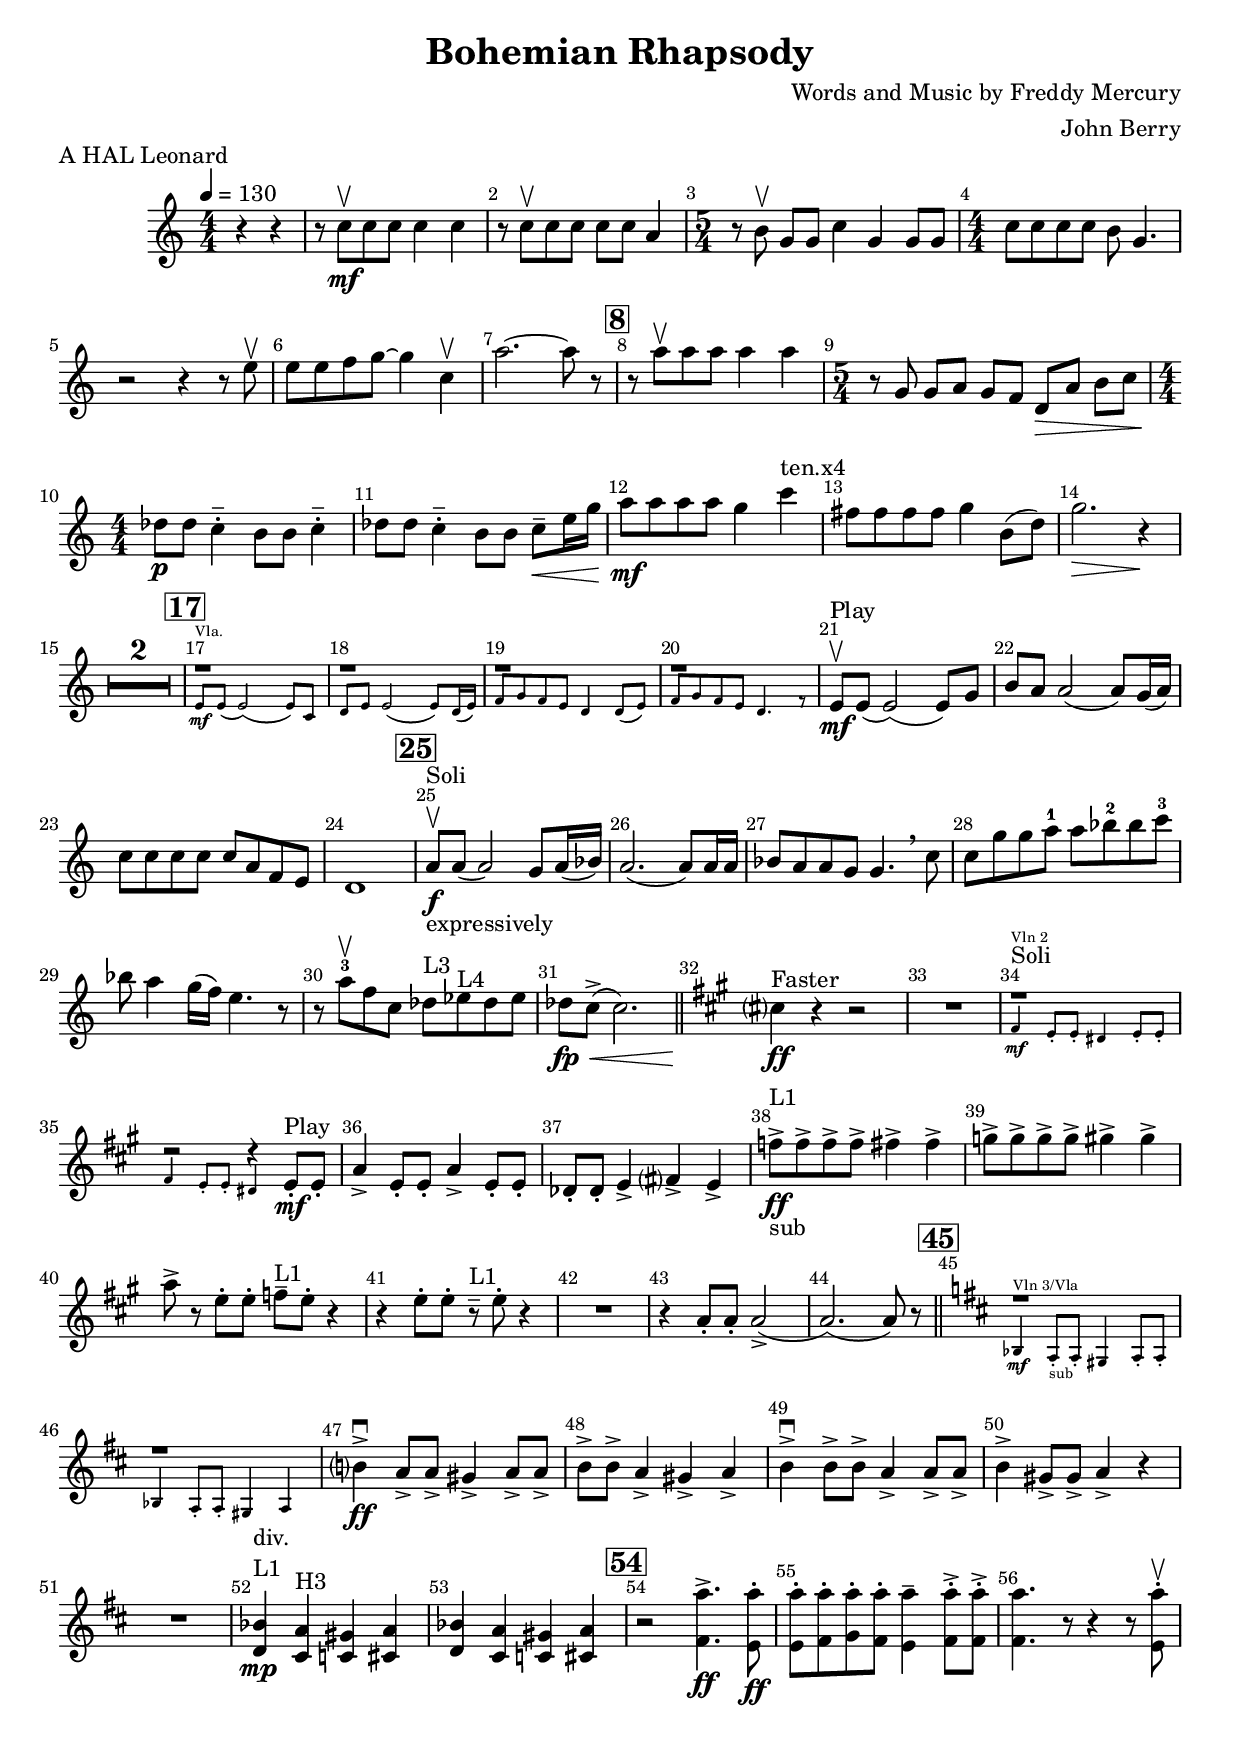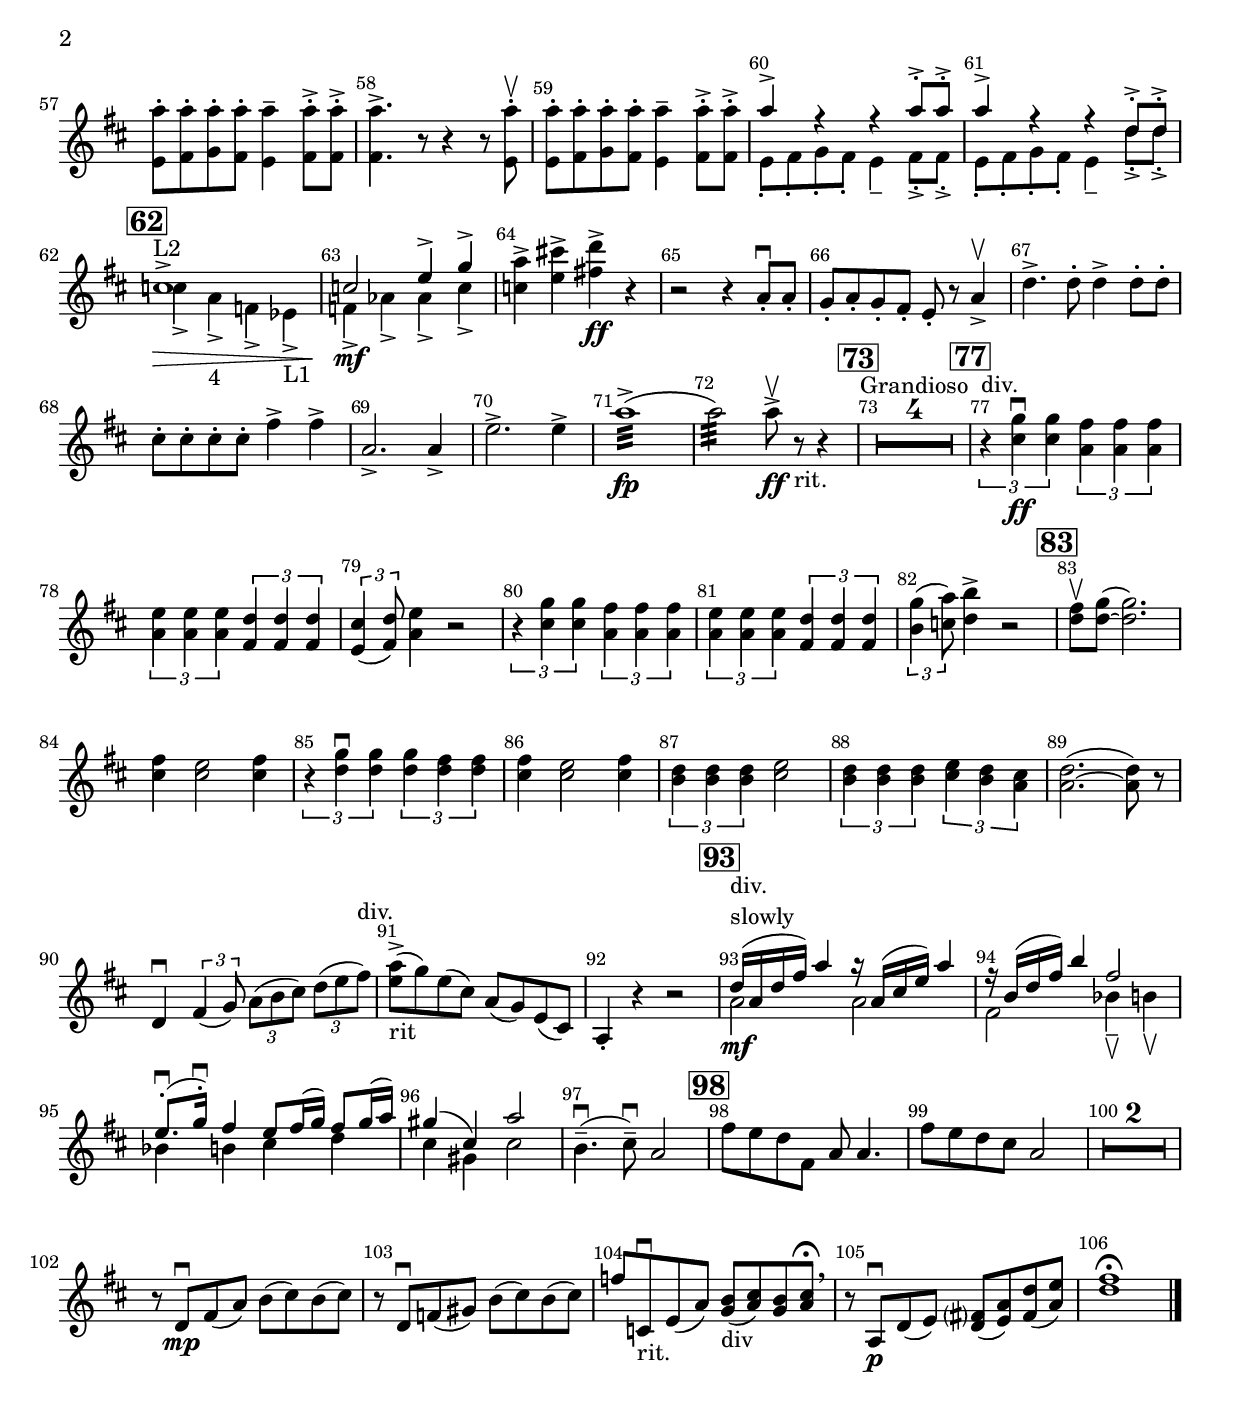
\version "2.18.2"
\header{
  title = "Bohemian Rhapsody"
  piece = "A HAL Leonard"
  composer = "Words and Music by Freddy Mercury"
  arranger = "John Berry"
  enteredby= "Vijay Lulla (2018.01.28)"
}

\layout {
  \context {
    \Score
      \override BarNumber.break-visibility = ##(#f #t #t)
      \override MultiMeasureRest.expand-limit = #1
      %% \override SpacingSpanner.base-shortest-duration = #(ly:make-moment 1/20)
  }
}

voiceconsts = {
  \key c \major
  \numericTimeSignature
  \compressFullBarRests
  \tempo 4 = 130
  \set Score.markFormatter = #format-mark-box-barnumbers
}

%% showLastLength = R1*8 %% last few measures %% Comment to typeset whole score

\book {
  \score {
    \new Staff {
      \new Voice {
        \relative c' {
          \voiceconsts
          \time 4/4 \clef treble
          \partial 2 r4 r4 | r8 c'8\mf\upbow c8 c8 c4 c4 | r8 c8\upbow c8 c8 c8 c8 a4 |
          \time 5/4 r8 b8\upbow g8 g8 c4 g4 g8 g8 |
          \time 4/4 c8 c8 c8 c8 b8 g4. | 
          r2 r4 r8 e'8\upbow | e8 e8 f8 g8~ g4 c,4\upbow |
          a'2.~ a8 r8 | \mark\default\barNumberCheck #8
          r8 a8\upbow a8 a8 a4 a4 | \time 5/4 r8 g,8 g8 a8 g8 f8 d8\> a'8 b8 c8 |
          \time 4/4 des8\p des8 c4-.-- b8 b8 c4-.-- | 
          des8 des8 c4-.-- b8 b8 c8--\< e16 g16 | a8\mf a8 a8 a8 g4 c4^"ten.x4" |
          fis,8 fis8 fis8 fis8 g4 b,8( d8)  | g2.\> r4 \! |
          R1*4/4*2 | \mark\default\barNumberCheck #17
          <<
            {d1\rest | d1\rest | d1\rest | d1\rest}
            \new CueVoice {
              e,8\mf^"Vla." e8( e2)( e8) c8 | 
              d8 e8 e2( e8) d16( e16) |
              f8 g8 f8 e8 d4 d8( e8) |
              f8 g8 f8 e8 d4. f8\rest
            }
          >> | 
          e8\mf\upbow^"Play" e8( e2)( e8) g8 | b8 a8 a2( a8) g16( a16) |
          c8 c8 c8 c8 c8 a8 f8 e8 | d1 | \mark\default\barNumberCheck #25
          a'8\f\upbow^"Soli"_"expressively" a8( a2) g8 a16( bes16) |
          a2.( a8) a16 a16 | bes8 a8 a8 g8 g4.\breathe c8 | 
          c8 g'8 g8 a8^1 a bes8^2 bes8 c8^3 | bes8 a4 g16( f16) e4. r8 |
          r8 a8^3\upbow f8 c8 des8^"L3" ees8^"L4" des8 ees8 |
          des8\fp\< c8->( c2.) \bar "||" \barNumberCheck #32
          \key a \major
          %% \tempo 8 = 60
          cis?4\ff^"Faster" r4 r2 | R1*4/4*1 | 
          <<
            {d1\rest^"Soli" | d2\rest d4\rest }
            \new CueVoice {
              fis,4\mf^"Vln 2" e8-. e8-. dis4 e8-. e8-. |
              fis4 e8-. e8-. dis4
            }
          >> e8-.\mf^"Play" e8-. | a4-> e8-. e8-. a4-> e8-. e8-. |
          des8-. des8-. e4-> fis?4-> e4-> | f'8->^"L1"\ff_"sub" f8-> f8-> f8-> fis4-> fis4-> |
          g8-> g8-> g8-> g8-> gis4-> gis4-> | a8-> r8 e8-. e8-. f8--^"L1" e8-. r4 |
          r4 e8-. e8-. r8--^"L1" e8-. r4 | R1*4/4*1 | r4 a,8-. a8-. a2->( | 
          a2.)( a8) r8 \bar "||" \mark\default\barNumberCheck #45
          \key d\major
          <<
            {d1\rest | d1\rest }
            \new CueVoice {
              bes,4\mf^"Vln 3/Vla" a8-._"sub" a8-. gis4 a8-. a8-. |
              bes4 a8-. a8-. gis4 a4 
            }
          >>
          b'?4->\ff\downbow a8-> a8-> gis4-> a8-> a8-> |
          b8-> b8-> a4-> gis4-> a4-> | b4->\downbow b8-> b8-> a4-> a8-> a8-> |
          b4-> gis8-> gis8-> a4-> r4 | R1*4/4*1 |
          < bes d,>4^\markup{\column{\line{div.}\line{L1}}}\mp <a cis,>4^"H3" <gis c,>4 <a cis,>4 |
          <bes d,>4 <a cis,>4 <gis c,>4 <a cis,>4 | \mark\default \barNumberCheck #54
          r2 <a' fis,>4.->\ff <a e,>8-.\ff | 
          <a e,>8-. <a fis,>8-. <a g,>8-. <a fis,>8-. <a e,>4-- <a fis,>8-.-> <a fis,>8-.-> |
          <a fis,>4. r8 r4 r8 <a e,>-.\upbow | 
          <a e,>8-. <a fis,>8-. <a g,>8-. <a fis,>8-. <a e,>4-- <a fis,>8-.-> <a fis,>8-.-> |
          <a fis,>4.-> r8 r4 r8 <a e,>8-.\upbow | 
          <a e,>8-. <a fis,>8-. <a g,>8-. <a fis,>8-. <a e,>4-- <a fis,>8-.-> <a fis,>8-.-> |
          << { a4-> r4 r4 a8-.-> a8-.-> } \\
             { e,8-. fis8-. g8-. fis8-. e4-- fis8-.-> fis8-.->}
          >>
          << { a'4-> r4 r4 d,8-.->  d8-.->} \\
             { e,8-. fis8-. g8-. fis8-. e4-- d'8-.-> d8-.->}
          >> \mark\default \barNumberCheck #62
          << { c1->^"L2"\> } \\ { c4-> a4->-"4" f4-> ees->_"L1"} >> |
          << { c'2\! e4-> g4-> } \\ { f,4->\mf aes4-> aes4-> c4->} >> |
          <c a'>4-> <e cis'!>4-> <fis! d'>4->\ff r4
          r2 r4 a,8-.\downbow a8-. | g8-. a8-. g8-. fis8-. e8-. r8 a4->\upbow |
          d4.-> d8-. d4-> d8-. d8-. | cis8-. cis8-. cis8-. cis8-. fis4-> fis4-> |
          a,2.-> a4-> | e'2.-> e4-> | a1:32->(\fp | a2:32) a8->\upbow\ff r8_"rit." r4 |
          \mark\default\barNumberCheck #73
          R1*4/4*4^"Grandioso" |
          \mark\default\barNumberCheck #77
          \tuplet 3/2 { r4^"div." <cis, g'>4\downbow\ff <cis g'>4} \tuplet 3/2 { <fis a,>4 <fis a,>4 <fis a,>4 } |
          \tuplet 3/2 { <e a,>4 <e a,>4 <e a,>4 } \tuplet 3/2 { <d fis,>4 <d fis,>4 <d fis,>4} |
          \tuplet 3/2 4 { <cis e,>4( <d fis,>8) } <e a,>4 r2 |
          \tuplet 3/2 { r4 <g cis,>4 <g cis,>4} \tuplet 3/2 { <fis a,>4 <fis a,>4 <fis a,>4} |
          \tuplet 3/2 { <e a,>4 <e a,>4 <e a,>4 } \tuplet 3/2 { <d fis,>4 <d fis,>4 <d fis,>4} |
          \tuplet 3/2 4 { <g b,>4( <a c,>8) } <b d,>4-> r2 | \mark\default\barNumberCheck #83
          <fis d>8\upbow <g d~>8( <g d>2.) | <fis cis>4 <e cis>2 <fis cis>4 | 
          \tuplet 3/2 {r4 <g d>4\downbow <g d>4} \tuplet 3/2 { <g d>4 <fis d>4 <fis d>4} |
          <fis cis>4 <e cis>2 <fis cis>4 | \tuplet 3/2 {<d b>4 <d b>4 <d b>4} <e cis>2 |
          \tuplet 3/2 { <d b>4 <d b>4 <d b>4} \tuplet 3/2 { <e cis>4 <d b>4 <cis a>4} |
          <d a~>2.( <d a>8) r8 | 
          d,4\downbow \tuplet 3/2 4 { fis4( g8) } \tuplet 3/2 {a8( b8 cis8)} \tuplet 3/2 { d8( e8 fis8^"div.")} |
          <a e>8(->_"rit" g8) e8( cis8) a8( g8) e8( cis8) | a4-. r4 r2 | \mark\default\barNumberCheck #93
          << { d'16(^\markup{\column{\line{div.}\line{slowly}}} a16 d16 fis16) a4 r16 a,16( cis16 e16) a4} \\ 
             { a,2\mf a2} >> |
          << { r16 b16( d16 fis16) b4 fis2} \\ { fis,2 bes4--\upbow b\upbow} >> |
          << { e8.-.\downbow( g16-.\downbow) fis4 e8 fis16( g16) fis8 g16( a16) } \\
             { bes,4 b4 cis4 d4 } >> |
          << { gis4( cis,4) a'2} \\ { cis,4 gis4 cis2} >> |
          b4.--(\downbow cis8)--\downbow a2 | \mark\default\barNumberCheck #98
          fis'8 e8 d8 fis,8 a8 a4. | fis'8 e8 d8 cis8 a2 | R1*4/4*2 |
          r8 d,8\mp\downbow fis8( a8) b8( cis8) b8( cis8) |
          r8 d,8\downbow f8( gis8) b8( cis8) b8( cis8) |
          f8 c,8\downbow_"rit." e8( a8) <b g>8(-"div" <a cis>8) <b g>8 <a cis>8\fermata\breathe |
          r8 a,8\p\downbow d8( e8) <d fis?>8( <e a>8) <fis d'>8( <a e'>8) |
          <d fis>1\fermata






          \bar"|."
        }
      }
    }
  }
}

